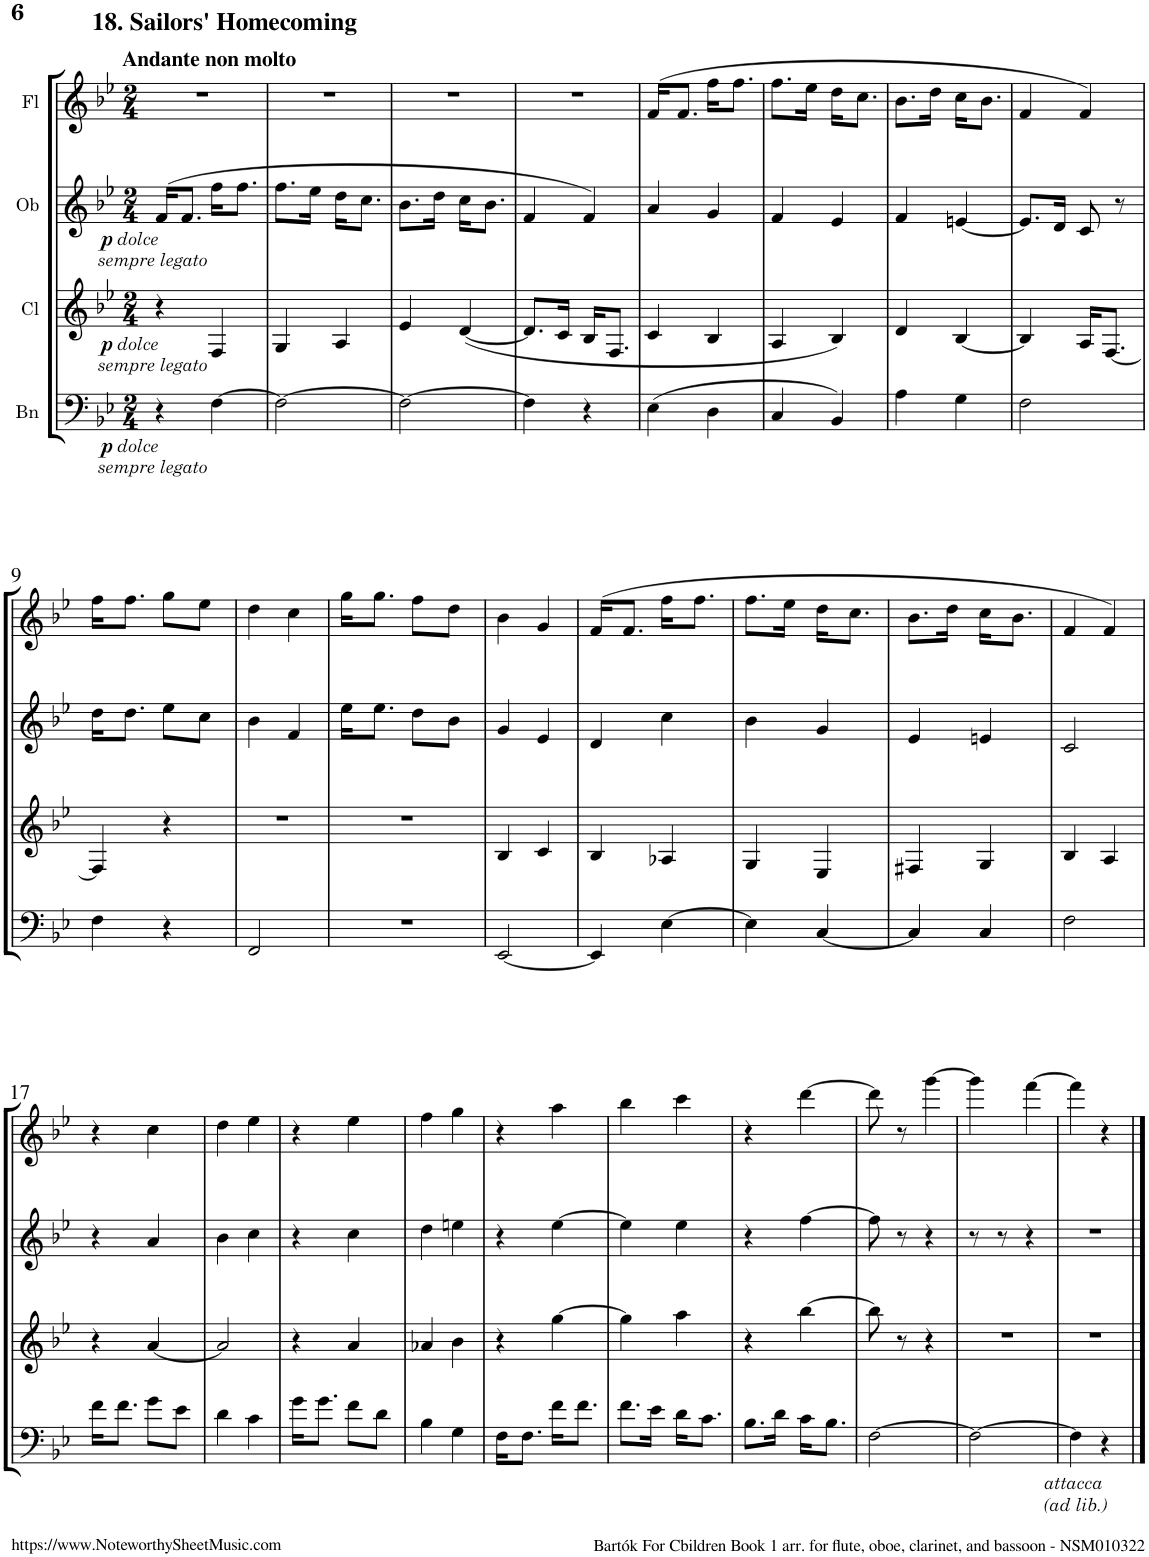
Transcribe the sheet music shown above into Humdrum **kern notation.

**kern	**dynam	**kern	**dynam	**kern	**dynam	**kern
*part4	*part4	*part3	*part3	*part2	*part2	*part1
*staff4	*staff4	*staff3	*staff3	*staff2	*staff2	*staff1
*I"Bn	*	*I"Cl	*	*I"Ob	*	*I"Fl
*	*	*I'Cl	*	*I'Ob	*	*I'Fl
!!LO:PB:g=z
*clefF4	*	*clefG2	*	*clefG2	*	*clefG2
*	*	*ITrd1c2	*	*	*	*
*k[b-e-]	*	*k[b-e-]	*	*k[b-e-]	*	*k[b-e-]
*M2/4	*	*M2/4	*	*M2/4	*	*M2/4
=1	=1	=1	=1	=1	=1	=1
!	!	!	!	!	!	!LO:TX:a:B:t=Andante non molto
!	!	!	!	!	!	!LO:TX:a:B:t=18. Sailors' Homecoming
!	!LO:DY:b	!	!	!	!	!
!	!LO:DY:n=1:b	!	!LO:DY:b	!	!	!
!	!	!	!LO:DY:n=1:b	!	!LO:DY:b	!
!	!	!	!	!	!LO:DY:n=1:b	!
4r	p other-dynamics	4r	p other-dynamics	(16f/KL	p other-dynamics	2r
.	.	.	.	8.f/J	.	.
[4F\	.	4F/	.	16ff\KL	.	.
.	.	.	.	8.ff\J	.	.
=2	=2	=2	=2	=2	=2	=2
2F\_	.	4G/	.	8.ff\L	.	2r
.	.	.	.	16ee-\Jk	.	.
.	.	4A/	.	16dd\KL	.	.
.	.	.	.	8.cc\J	.	.
=3	=3	=3	=3	=3	=3	=3
2F\_	.	4e-/	.	8.b-\L	.	2r
.	.	.	.	16dd\Jk	.	.
.	.	([4d/	.	16cc\KL	.	.
.	.	.	.	8.b-\J	.	.
=4	=4	=4	=4	=4	=4	=4
4F\]	.	8.d/L]	.	4f/	.	2r
.	.	16c/Jk	.	.	.	.
4r	.	16B-/KL	.	4f/)	.	.
.	.	8.F/J	.	.	.	.
=5	=5	=5	=5	=5	=5	=5
(4E-\	.	4c/	.	4a/	.	(16f/KL
.	.	.	.	.	.	8.f/J
4D\	.	4B-/	.	4g/	.	16ff\KL
.	.	.	.	.	.	8.ff\J
=6	=6	=6	=6	=6	=6	=6
4C/	.	4A/	.	4f/	.	8.ff\L
.	.	.	.	.	.	16ee-\Jk
4BB-/)	.	4B-/)	.	4e-/	.	16dd\KL
.	.	.	.	.	.	8.cc\J
=7	=7	=7	=7	=7	=7	=7
4A\	.	4d/	.	4f/	.	8.b-\L
.	.	.	.	.	.	16dd\Jk
4G\	.	[4B-/	.	[4en/	.	16cc\KL
.	.	.	.	.	.	8.b-\J
=8	=8	=8	=8	=8	=8	=8
2F\	.	4B-/]	.	8.e/L]	.	4f/
.	.	.	.	16d/Jk	.	.
.	.	16A/KL	.	8c/	.	4f/)
.	.	[8.F/J	.	.	.	.
.	.	.	.	8r	.	.
!!LO:LB:g=z
=9	=9	=9	=9	=9	=9	=9
4F\	.	4F/]	.	16dd\KL	.	16ff\KL
.	.	.	.	8.dd\J	.	8.ff\J
4r	.	4r	.	8ee-\L	.	8gg\L
.	.	.	.	8cc\J	.	8ee-\J
=10	=10	=10	=10	=10	=10	=10
2FF/	.	2r	.	4b-\	.	4dd\
.	.	.	.	4f/	.	4cc\
=11	=11	=11	=11	=11	=11	=11
2r	.	2r	.	16ee-\KL	.	16gg\KL
.	.	.	.	8.ee-\J	.	8.gg\J
.	.	.	.	8dd\L	.	8ff\L
.	.	.	.	8b-\J	.	8dd\J
=12	=12	=12	=12	=12	=12	=12
[2EE-/	.	4B-/	.	4g/	.	4b-\
.	.	4c/	.	4e-/	.	4g/
=13	=13	=13	=13	=13	=13	=13
4EE-/]	.	4B-/	.	4d/	.	(16f/KL
.	.	.	.	.	.	8.f/J
[4E-\	.	4A-X/	.	4cc\	.	16ff\KL
.	.	.	.	.	.	8.ff\J
=14	=14	=14	=14	=14	=14	=14
4E-\]	.	4G/	.	4b-\	.	8.ff\L
.	.	.	.	.	.	16ee-\Jk
[4C/	.	4E-/	.	4g/	.	16dd\KL
.	.	.	.	.	.	8.cc\J
=15	=15	=15	=15	=15	=15	=15
4C/]	.	4F#X/	.	4e-/	.	8.b-\L
.	.	.	.	.	.	16dd\Jk
4C/	.	4G/	.	4en/	.	16cc\KL
.	.	.	.	.	.	8.b-\J
=16	=16	=16	=16	=16	=16	=16
2F\	.	4B-/	.	2c/	.	4f/
.	.	4A/	.	.	.	4f/)
!!LO:LB:g=z
=17	=17	=17	=17	=17	=17	=17
16f\KL	.	4r	.	4r	.	4r
8.f\J	.	.	.	.	.	.
8g\L	.	[4a/	.	4a/	.	4cc\
8e-\J	.	.	.	.	.	.
=18	=18	=18	=18	=18	=18	=18
4d\	.	2a/]	.	4b-\	.	4dd\
4c\	.	.	.	4cc\	.	4ee-\
=19	=19	=19	=19	=19	=19	=19
16g\KL	.	4r	.	4r	.	4r
8.g\J	.	.	.	.	.	.
8f\L	.	4a/	.	4cc\	.	4ee-\
8d\J	.	.	.	.	.	.
=20	=20	=20	=20	=20	=20	=20
4B-\	.	4a-X/	.	4dd\	.	4ff\
4G\	.	4b-\	.	4een\	.	4gg\
=21	=21	=21	=21	=21	=21	=21
16F\KL	.	4r	.	4r	.	4r
8.F\J	.	.	.	.	.	.
16f\KL	.	[4gg\	.	[4ee-\	.	4aa\
8.f\J	.	.	.	.	.	.
=22	=22	=22	=22	=22	=22	=22
8.f\L	.	4gg\]	.	4ee-\]	.	4bb-\
16e-\Jk	.	.	.	.	.	.
16d\KL	.	4aa\	.	4ee-\	.	4ccc\
8.c\J	.	.	.	.	.	.
=23	=23	=23	=23	=23	=23	=23
8.B-\L	.	4r	.	4r	.	4r
16d\Jk	.	.	.	.	.	.
16c\KL	.	[4bb-\	.	[4ff\	.	[4ddd\
8.B-\J	.	.	.	.	.	.
=24	=24	=24	=24	=24	=24	=24
[2F\	.	8bb-\]	.	8ff\]	.	8ddd\]
.	.	8r	.	8r	.	8r
.	.	4r	.	4r	.	[4ggg\
=25	=25	=25	=25	=25	=25	=25
2F\_	.	2r	.	8r	.	4ggg\]
.	.	.	.	8r	.	.
.	.	.	.	4r	.	[4fff\
=26	=26	=26	=26	=26	=26	=26
!	!LO:DY:b	!	!	!	!	!
4F\]	other-dynamics	2r	.	2r	.	4fff\]
4r	.	.	.	.	.	4r
==	==	==	==	==	==	==
*-	*-	*-	*-	*-	*-	*-
